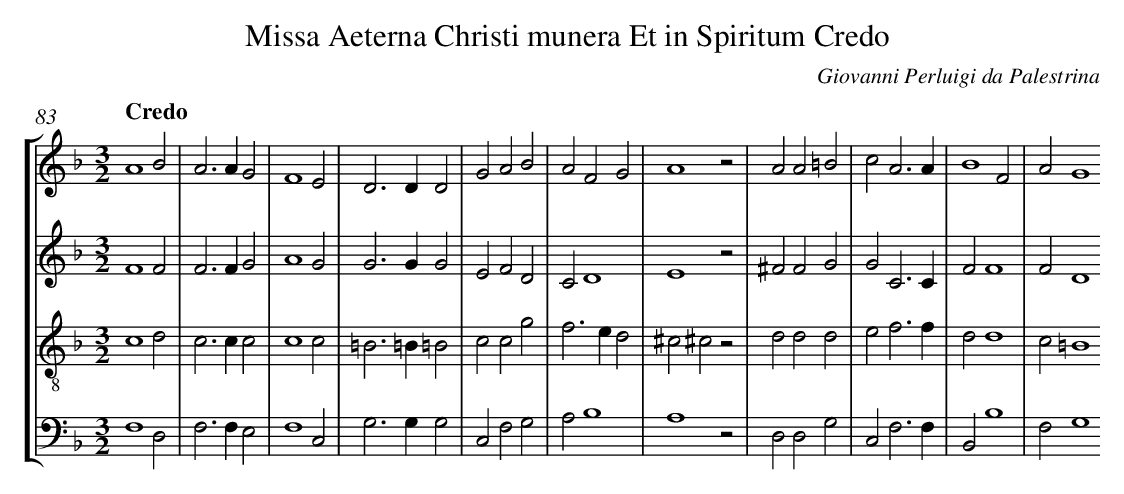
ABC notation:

X:1
T: Missa Aeterna Christi munera Et in Spiritum Credo
C: Giovanni Perluigi da Palestrina
L: 1/4
M: 3/2
Q: "Credo"
%%staves [1 2 3 4]
V: 1 clef=treble
V: 2 clef=treble
V: 3 clef=treble-8
V: 4 clef=bass
K: F
[V:1] A4B2 |
[V:2] F4F2 |
[V:3] c4d2 |
[V:4] F,4D,2 |
[V:1] A2>A2G2 |
[V:2] F2>F2G2 |
[V:3] c2>c2c2 |
[V:4] F,2>F,2E,2 |
[V:1] F4E2 |
[V:2] A4G2 |
[V:3] c4c2 |
[V:4] F,4C,2 |
[V:1] D2>D2D2 |
[V:2] G2>G2G2 |
[V:3] =B2>=B2=B2 |
[V:4] G,2>G,2G,2 |
[V:1] G2A2B2 |
[V:2] E2F2D2 |
[V:3] c2c2g2 |
[V:4] C,2F,2G,2 |
[V:1] A2F2G2 |
[V:2] C2D4 |
[V:3] f2>e2d2 |
[V:4] A,2B,4 |
[V:1] A4z2 |
[V:2] E4z2 |
[V:3] ^c2^c2z2 |
[V:4] A,4z2 |
[V:1] A2A2=B2 |
[V:2] ^F2F2G2 |
[V:3] d2d2d2 |
[V:4] D,2D,2G,2 |
[V:1] c2A3A |
[V:2] G2C3C |
[V:3] e2f3f |
[V:4] C,2F,3F, |
[V:1] B4F2 |
[V:2] F2F4 |
[V:3] d2d4 |
[V:4] B,,2B,4 |
[V:1] A2G4
[V:2] F2D4
[V:3] c2=B4
[V:4] F,2G,4
